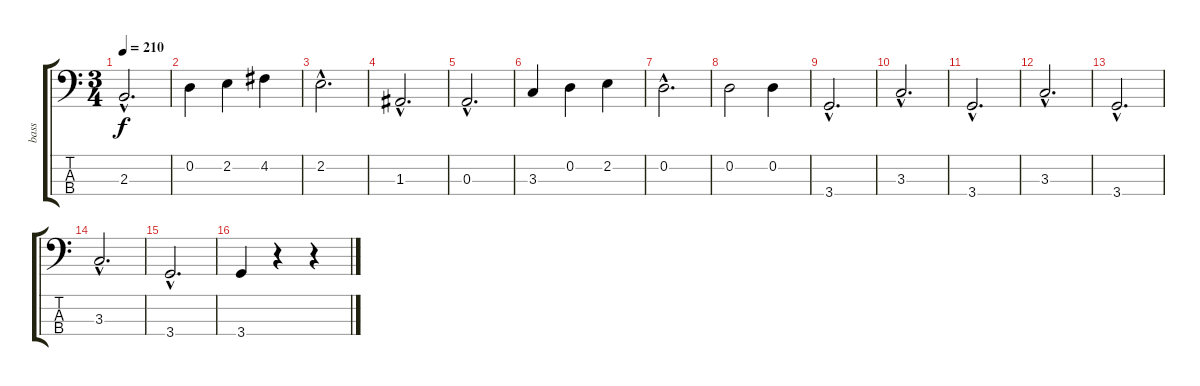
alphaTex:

\track ("bass" "bass") {instrument acousticbass}
\staff {score tabs}
\tuning (G2 D2 A1 E1) {hide}
\ts (3 4)
\tempo 210
\clef f4
\ks c
2.3{hac}.2{d dy f} |
0.2.4 2.2.4 4.2.4 |
2.2{hac}.2{d} |
1.3{hac}.2{d} |
0.3{hac}.2{d} |
3.3.4 0.2.4 2.2.4 |
0.2{hac}.2{d} |
0.2.2 0.2.4 |
3.4{hac}.2{d} |
3.3{hac}.2{d} |
3.4{hac}.2{d} |
3.3{hac}.2{d} |
3.4{hac}.2{d} |
3.3{hac}.2{d} |
3.4{hac}.2{d} |
3.4.4 r.4 r.4
